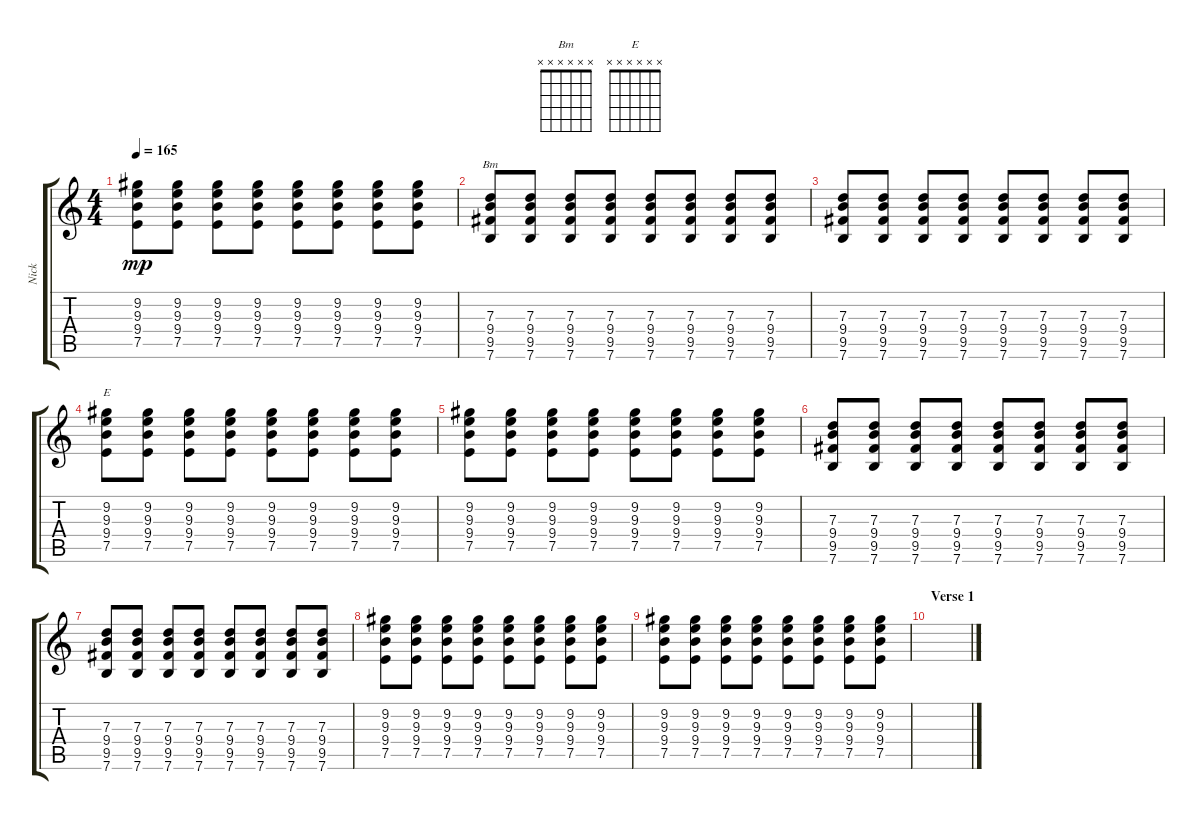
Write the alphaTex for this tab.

\track ("Nick" "Nick") {instrument overdrivenguitar}
\staff {score tabs}
\tuning (E4 B3 G3 D3 A2 E2) {hide}
\chord ("Bm" x x x x x x)
\chord ("E" x x x x x x)
\ts (4 4)
\tempo 165
\clef g2
\ks c
(9.2 9.3 9.4 7.5).8{dy mp} (9.2 9.3 9.4 7.5).8 (9.2 9.3 9.4 7.5).8 (9.2 9.3 9.4 7.5).8 (9.2 9.3 9.4 7.5).8 (9.2 9.3 9.4 7.5).8 (9.2 9.3 9.4 7.5).8 (9.2 9.3 9.4 7.5).8 |
(7.3 9.4 9.5 7.6).8{ch "Bm"} (7.3 9.4 9.5 7.6).8 (7.3 9.4 9.5 7.6).8 (7.3 9.4 9.5 7.6).8 (7.3 9.4 9.5 7.6).8 (7.3 9.4 9.5 7.6).8 (7.3 9.4 9.5 7.6).8 (7.3 9.4 9.5 7.6).8 |
(7.3 9.4 9.5 7.6).8 (7.3 9.4 9.5 7.6).8 (7.3 9.4 9.5 7.6).8 (7.3 9.4 9.5 7.6).8 (7.3 9.4 9.5 7.6).8 (7.3 9.4 9.5 7.6).8 (7.3 9.4 9.5 7.6).8 (7.3 9.4 9.5 7.6).8 |
(9.2 9.3 9.4 7.5).8{ch "E"} (9.2 9.3 9.4 7.5).8 (9.2 9.3 9.4 7.5).8 (9.2 9.3 9.4 7.5).8 (9.2 9.3 9.4 7.5).8 (9.2 9.3 9.4 7.5).8 (9.2 9.3 9.4 7.5).8 (9.2 9.3 9.4 7.5).8 |
(9.2 9.3 9.4 7.5).8 (9.2 9.3 9.4 7.5).8 (9.2 9.3 9.4 7.5).8 (9.2 9.3 9.4 7.5).8 (9.2 9.3 9.4 7.5).8 (9.2 9.3 9.4 7.5).8 (9.2 9.3 9.4 7.5).8 (9.2 9.3 9.4 7.5).8 |
(7.3 9.4 9.5 7.6).8 (7.3 9.4 9.5 7.6).8 (7.3 9.4 9.5 7.6).8 (7.3 9.4 9.5 7.6).8 (7.3 9.4 9.5 7.6).8 (7.3 9.4 9.5 7.6).8 (7.3 9.4 9.5 7.6).8 (7.3 9.4 9.5 7.6).8 |
(7.3 9.4 9.5 7.6).8 (7.3 9.4 9.5 7.6).8 (7.3 9.4 9.5 7.6).8 (7.3 9.4 9.5 7.6).8 (7.3 9.4 9.5 7.6).8 (7.3 9.4 9.5 7.6).8 (7.3 9.4 9.5 7.6).8 (7.3 9.4 9.5 7.6).8 |
(9.2 9.3 9.4 7.5).8 (9.2 9.3 9.4 7.5).8 (9.2 9.3 9.4 7.5).8 (9.2 9.3 9.4 7.5).8 (9.2 9.3 9.4 7.5).8 (9.2 9.3 9.4 7.5).8 (9.2 9.3 9.4 7.5).8 (9.2 9.3 9.4 7.5).8 |
(9.2 9.3 9.4 7.5).8 (9.2 9.3 9.4 7.5).8 (9.2 9.3 9.4 7.5).8 (9.2 9.3 9.4 7.5).8 (9.2 9.3 9.4 7.5).8 (9.2 9.3 9.4 7.5).8 (9.2 9.3 9.4 7.5).8 (9.2 9.3 9.4 7.5).8 |
\section ("" "Verse 1")
